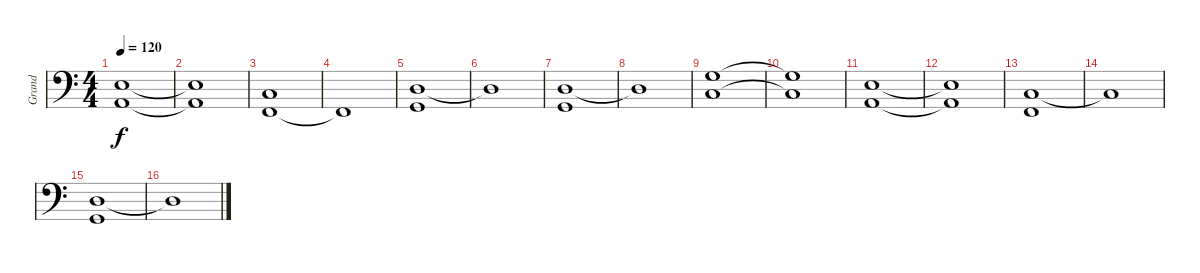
\track ("Grand" "Grand") {instrument electricgrandpiano}
\staff {score}
\tuning (G2 D2 A1 E1 B0) {hide}
\ts (4 4)
\tempo 120
\clef f4
\ks c
(9.1 7.2).1{dy f} |
(9.1{t} 7.2{t}).1 |
(5.1 3.2).1 |
3.2{t}.1 |
(7.1 5.2).1 |
7.1{t}.1 |
(7.1 5.2).1 |
7.1{t}.1 |
(12.1 10.2).1 |
(12.1{t} 10.2{t}).1 |
(9.1 7.2).1 |
(9.1{t} 7.2{t}).1 |
(5.1 3.2).1 |
5.1{t}.1 |
(7.1 5.2).1 |
7.1{t}.1
